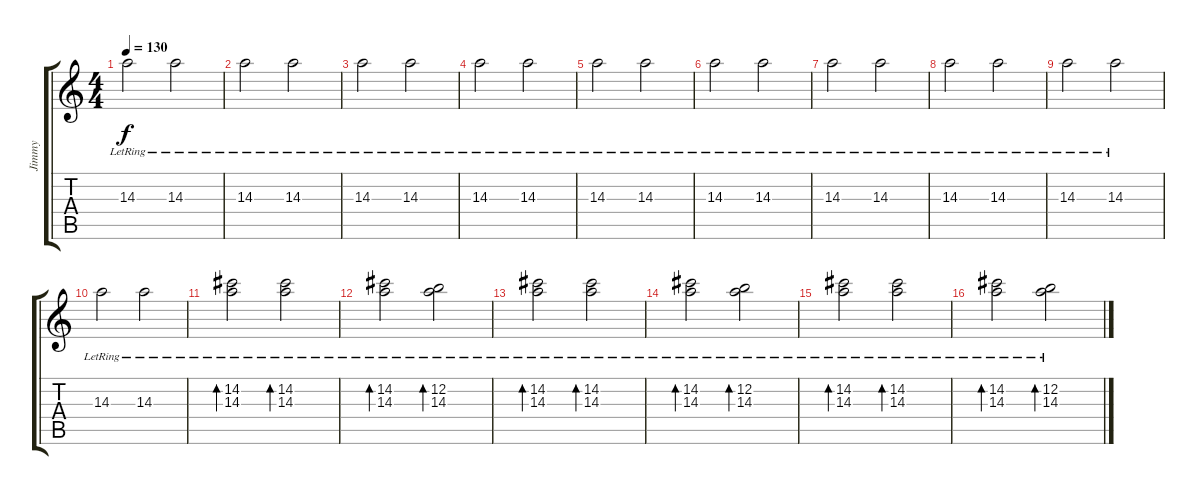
\track ("Jimmy" "Jimmy") {instrument electricguitarclean}
\staff {score tabs}
\tuning (E4 B3 G3 D3 A2 E2) {hide}
\ts (4 4)
\tempo 130
\clef g2
\ks c
14.3{lr}.2{dy f} 14.3{lr}.2 |
14.3{lr}.2 14.3{lr}.2 |
14.3{lr}.2 14.3{lr}.2 |
14.3{lr}.2 14.3{lr}.2 |
14.3{lr}.2 14.3{lr}.2 |
14.3{lr}.2 14.3{lr}.2 |
14.3{lr}.2 14.3{lr}.2 |
14.3{lr}.2 14.3{lr}.2 |
14.3{lr}.2 14.3{lr}.2 |
14.3{lr}.2 14.3{lr}.2 |
(14.2{lr} 14.3{lr}).2{bd 60} (14.2{lr} 14.3{lr}).2{bd 60} |
(14.2{lr} 14.3{lr}).2{bd 60} (12.2{lr} 14.3{lr}).2{bd 60} |
(14.2{lr} 14.3{lr}).2{bd 60} (14.2{lr} 14.3{lr}).2{bd 60} |
(14.2{lr} 14.3{lr}).2{bd 60} (12.2{lr} 14.3{lr}).2{bd 60} |
(14.2{lr} 14.3{lr}).2{bd 60} (14.2{lr} 14.3{lr}).2{bd 60} |
(14.2{lr} 14.3{lr}).2{bd 60} (12.2{lr} 14.3{lr}).2{bd 60}
